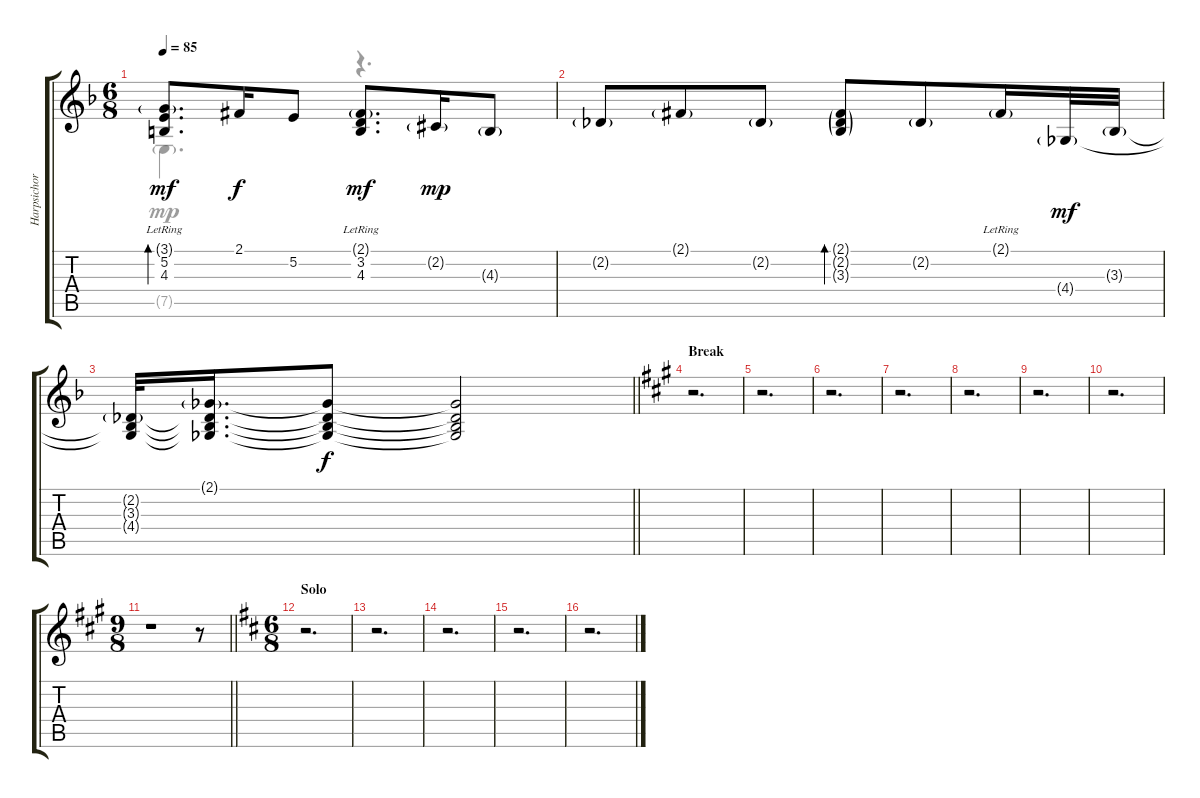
\track ("Harpsichord and Celesta (Alex Staropoli)" "Harpsichor") {instrument harpsichord}
\staff {score tabs}
\tuning (E4 B3 G3 D3 A2 E2) {hide}
\voice
\ts (6 8)
\tempo 85
\clef g2
\ks dminor
(3.1{g} 5.2{lr} 4.3{lr}).8{d bd 60 dy mf} 2.1{acc #}.16{dy f} 5.2.8 (2.1{g acc #} 3.2{lr} 4.3{lr}).8{d dy mf} 2.2{g acc #}.16{dy mp} 4.3{g}.8 |
2.2{g}.8 2.1{g acc #}.8 2.2{g}.8 (2.1{g acc #} 2.2{g} 3.3{g}).8{bd 120} 2.2{g}.8 2.1{g lr acc #}.16 4.4{g}.32{dy mf} 3.3{g}.32 |
\barLineRight lightlight
(2.2{g} 3.3{t} 4.4{t}).32 (2.1{g} 2.2{t} 3.3{t} 4.4{t}).16{d} (2.1{t} 2.2{t} 3.3{t} 4.4{t}).8{dy f} (2.1{t} 2.2{t} 3.3{t} 4.4{t}).2 |
\section ("" "Break")
\ks f#minor
r.2{d} |
r.2{d} |
r.2{d} |
r.2{d} |
r.2{d} |
r.2{d} |
r.2{d} |
\ts (9 8)
\barLineRight lightlight
r.1 r.8 |
\ts (6 8)
\section ("" "Solo")
\ks bminor
r.2{d} |
r.2{d} |
r.2{d} |
r.2{d} |
r.2{d}
\voice
\clef g2
\ottava regular
\simile none
\ks dminor
7.5{g}.4{d dy mp} r.4{d} |
|
\barLineRight lightlight
|
\ks f#minor
|
|
|
|
|
|
|
\barLineRight lightlight
|
\ks bminor
|
|
|
|
